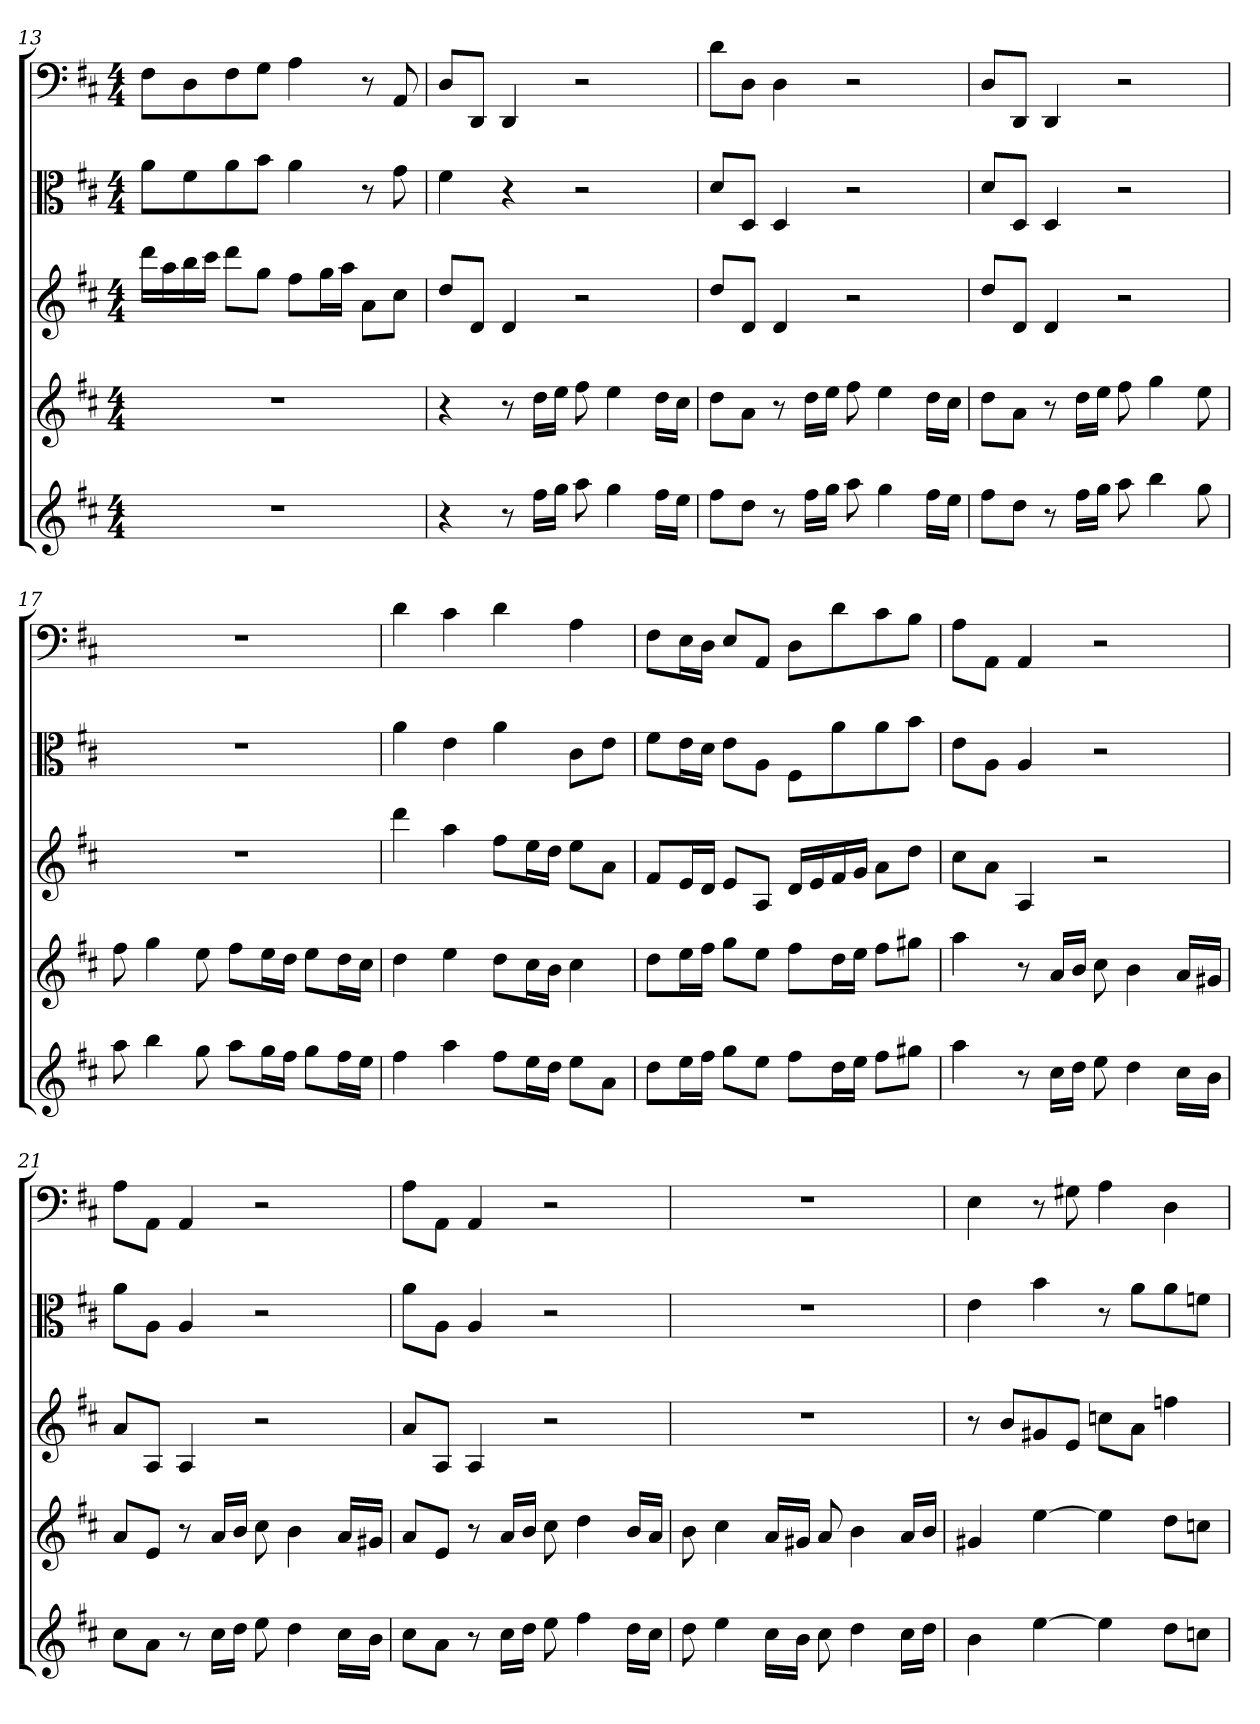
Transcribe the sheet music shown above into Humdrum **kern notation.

**kern	**kern	**kern	**kern	**kern
*part5	*part4	*part3	*part2	*part1
*staff5	*staff4	*staff3	*staff2	*staff1
*clefG2	*clefG2	*clefG2	*clefC3	*clefF4
*k[f#c#]	*k[f#c#]	*k[f#c#]	*k[f#c#]	*k[f#c#]
*D:	*D:	*D:	*D:	*D:
*M4/4	*M4/4	*M4/4	*M4/4	*M4/4
=13	=13	=13	=13	=13
1r	1r	16ddd\LL	8a\L	8F#\L
.	.	16aa\	.	.
.	.	16bb\	8f#\	8D\
.	.	16ccc#\JJ	.	.
.	.	8ddd\L	8a\	8F#\
.	.	8gg\J	8b\J	8G\J
.	.	8ff#\L	4a\	4A\
.	.	16gg\L	.	.
.	.	16aa\JJ	.	.
.	.	8a\L	8r	8r
.	.	8cc#\J	8g\	8AA/
=14	=14	=14	=14	=14
4r	4r	8dd/L	4f#\	8D/L
.	.	8d/J	.	8DD/J
8r	8r	4d/	4r	4DD/
16ff#\LL	16dd\LL	.	.	.
16gg\JJ	16ee\JJ	.	.	.
8aa\	8ff#\	2r	2r	2r
4gg\	4ee\	.	.	.
16ff#\LL	16dd\LL	.	.	.
16ee\JJ	16cc#\JJ	.	.	.
=15	=15	=15	=15	=15
8ff#\L	8dd\L	8dd/L	8d/L	8d\L
8dd\J	8a\J	8d/J	8D/J	8D\J
8r	8r	4d/	4D/	4D\
16ff#\LL	16dd\LL	.	.	.
16gg\JJ	16ee\JJ	.	.	.
8aa\	8ff#\	2r	2r	2r
4gg\	4ee\	.	.	.
16ff#\LL	16dd\LL	.	.	.
16ee\JJ	16cc#\JJ	.	.	.
=16	=16	=16	=16	=16
8ff#\L	8dd\L	8dd/L	8d/L	8D/L
8dd\J	8a\J	8d/J	8D/J	8DD/J
8r	8r	4d/	4D/	4DD/
16ff#\LL	16dd\LL	.	.	.
16gg\JJ	16ee\JJ	.	.	.
8aa\	8ff#\	2r	2r	2r
4bb\	4gg\	.	.	.
8gg\	8ee\	.	.	.
=17	=17	=17	=17	=17
8aa\	8ff#\	1r	1r	1r
4bb\	4gg\	.	.	.
8gg\	8ee\	.	.	.
8aa\L	8ff#\L	.	.	.
16gg\L	16ee\L	.	.	.
16ff#\JJ	16dd\JJ	.	.	.
8gg\L	8ee\L	.	.	.
16ff#\L	16dd\L	.	.	.
16ee\JJ	16cc#\JJ	.	.	.
=18	=18	=18	=18	=18
4ff#\	4dd\	4ddd\	4a\	4d\
4aa\	4ee\	4aa\	4e\	4c#\
8ff#\L	8dd\L	8ff#\L	4a\	4d\
16ee\L	16cc#\L	16ee\L	.	.
16dd\JJ	16b\JJ	16dd\JJ	.	.
8ee\L	4cc#\	8ee\L	8c#\L	4A\
8a\J	.	8a\J	8e\J	.
=19	=19	=19	=19	=19
8dd\L	8dd\L	8f#/L	8f#\L	8F#\L
16ee\L	16ee\L	16e/L	16e\L	16E\L
16ff#\JJ	16ff#\JJ	16d/JJ	16d\JJ	16D\JJ
8gg\L	8gg\L	8e/L	8e\L	8E/L
8ee\J	8ee\J	8A/J	8A\J	8AA/J
8ff#\L	8ff#\L	16d/LL	8F#\L	8D\L
.	.	16e/	.	.
16dd\L	16dd\L	16f#/	8a\	8d\
16ee\JJ	16ee\JJ	16g/JJ	.	.
8ff#\L	8ff#\L	8a\L	8a\	8c#\
8gg#X\J	8gg#X\J	8dd\J	8b\J	8B\J
=20	=20	=20	=20	=20
4aa\	4aa\	8cc#\L	8e\L	8A\L
.	.	8a\J	8A\J	8AA\J
8r	8r	4A/	4A/	4AA/
16cc#\LL	16a/LL	.	.	.
16dd\JJ	16b/JJ	.	.	.
8ee\	8cc#\	2r	2r	2r
4dd\	4b\	.	.	.
16cc#\LL	16a/LL	.	.	.
16b\JJ	16g#X/JJ	.	.	.
=21	=21	=21	=21	=21
8cc#\L	8a/L	8a/L	8a\L	8A\L
8a\J	8e/J	8A/J	8A\J	8AA\J
8r	8r	4A/	4A/	4AA/
16cc#\LL	16a/LL	.	.	.
16dd\JJ	16b/JJ	.	.	.
8ee\	8cc#\	2r	2r	2r
4dd\	4b\	.	.	.
16cc#\LL	16a/LL	.	.	.
16b\JJ	16g#X/JJ	.	.	.
=22	=22	=22	=22	=22
8cc#\L	8a/L	8a/L	8a\L	8A\L
8a\J	8e/J	8A/J	8A\J	8AA\J
8r	8r	4A/	4A/	4AA/
16cc#\LL	16a/LL	.	.	.
16dd\JJ	16b/JJ	.	.	.
8ee\	8cc#\	2r	2r	2r
4ff#\	4dd\	.	.	.
16dd\LL	16b/LL	.	.	.
16cc#\JJ	16a/JJ	.	.	.
=23	=23	=23	=23	=23
8dd\	8b\	1r	1r	1r
4ee\	4cc#\	.	.	.
16cc#\LL	16a/LL	.	.	.
16b\JJ	16g#X/JJ	.	.	.
8cc#\	8a/	.	.	.
4dd\	4b\	.	.	.
16cc#\LL	16a/LL	.	.	.
16dd\JJ	16b/JJ	.	.	.
=24	=24	=24	=24	=24
4b\	4g#X/	8r	4e\	4E\
.	.	8b/L	.	.
[4ee\	[4ee\	8g#X/	4b\	8r
.	.	8e/J	.	8G#X\
4ee\]	4ee\]	8ccn\L	8r	4A\
.	.	8a\J	8a\L	.
8dd\L	8dd\L	4ffn\	8a\	4D\
8ccn\J	8ccn\J	.	8fn\J	.
=	=	=	=	=
*-	*-	*-	*-	*-
